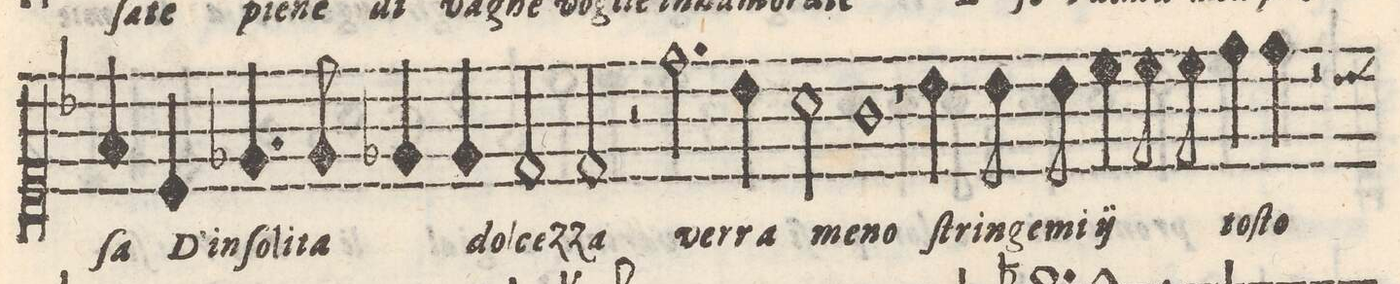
**kern	**text
*I"CANTO	*
*clefC1	*
*k[b-]	*
*met(C)	*
*M2/1	*
4f/	-ſa
4c/	D'in
=13-	=13-
4.e-X/	-ſo-
8e-/	-li-
4e-X/	-ta
4e-/	dol-
2d/	-cez-
2d/	-za
=14-	=14-
2r	.
2.dd\	ver-
4b-y\	-ra
2a\	me-
=15-	=15-
1g	-no
1r	.
=16-	=16-
4b-\	ſtrin-
8b-\	-ge-
8b-\	-mi
*	*ij
4cc\	ſtrin-
8cc\	-ge-
8cc\	-mi
*	*Xij
4dd\	toſ-
4dd\	-to
2r	.
=17-	=17-
*-	*-
